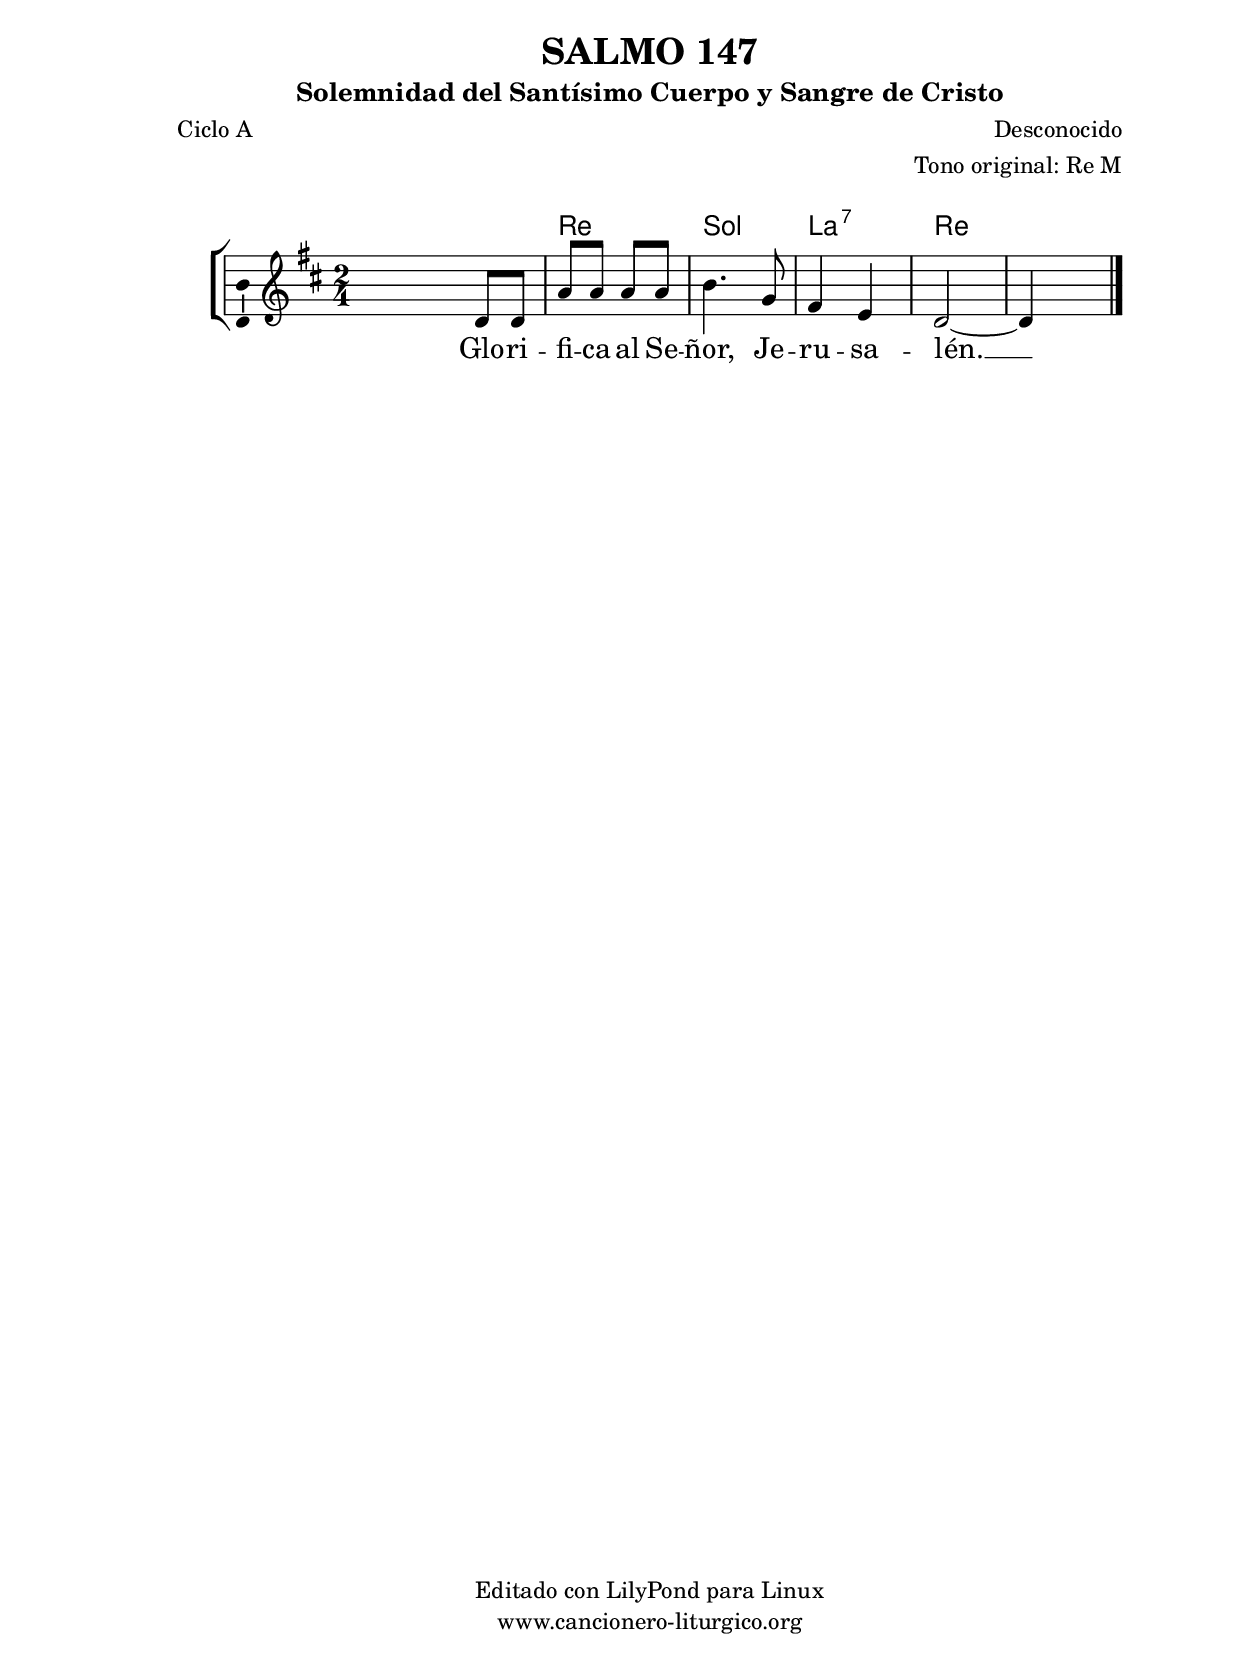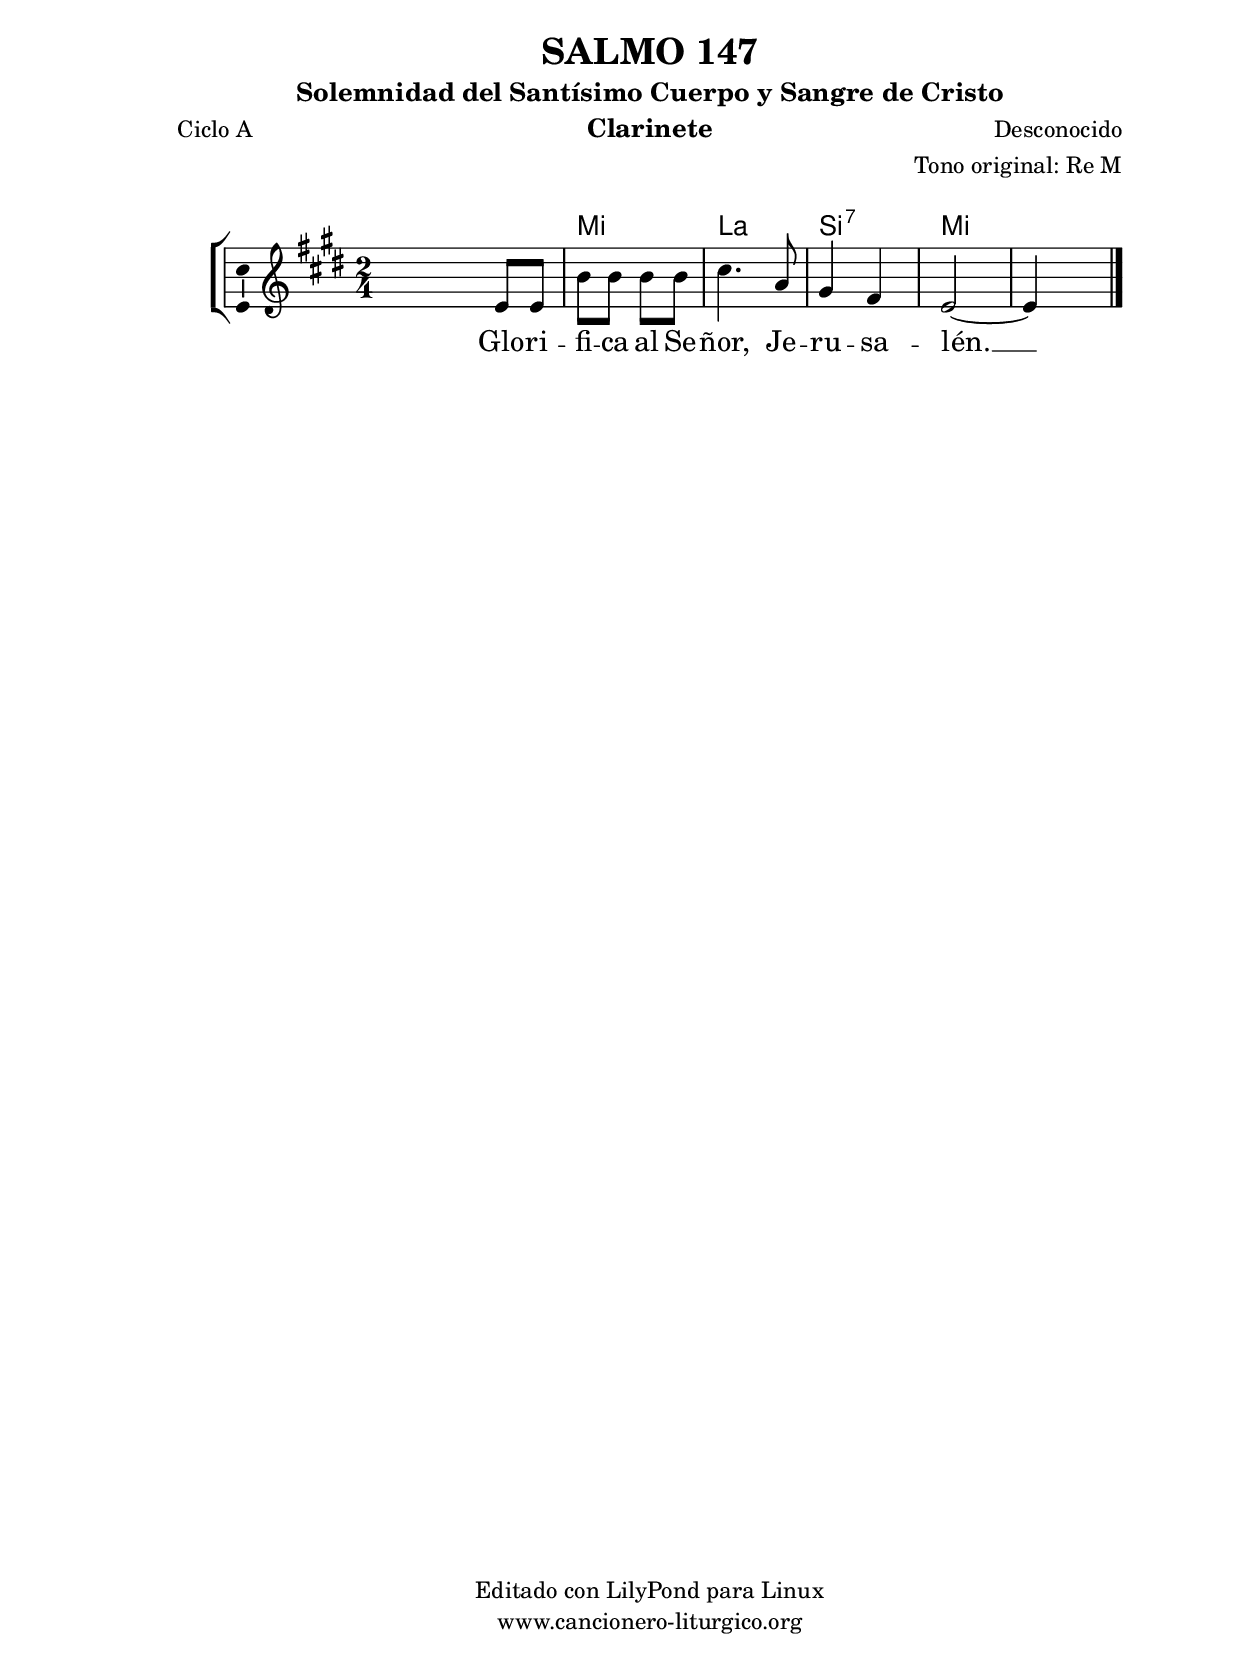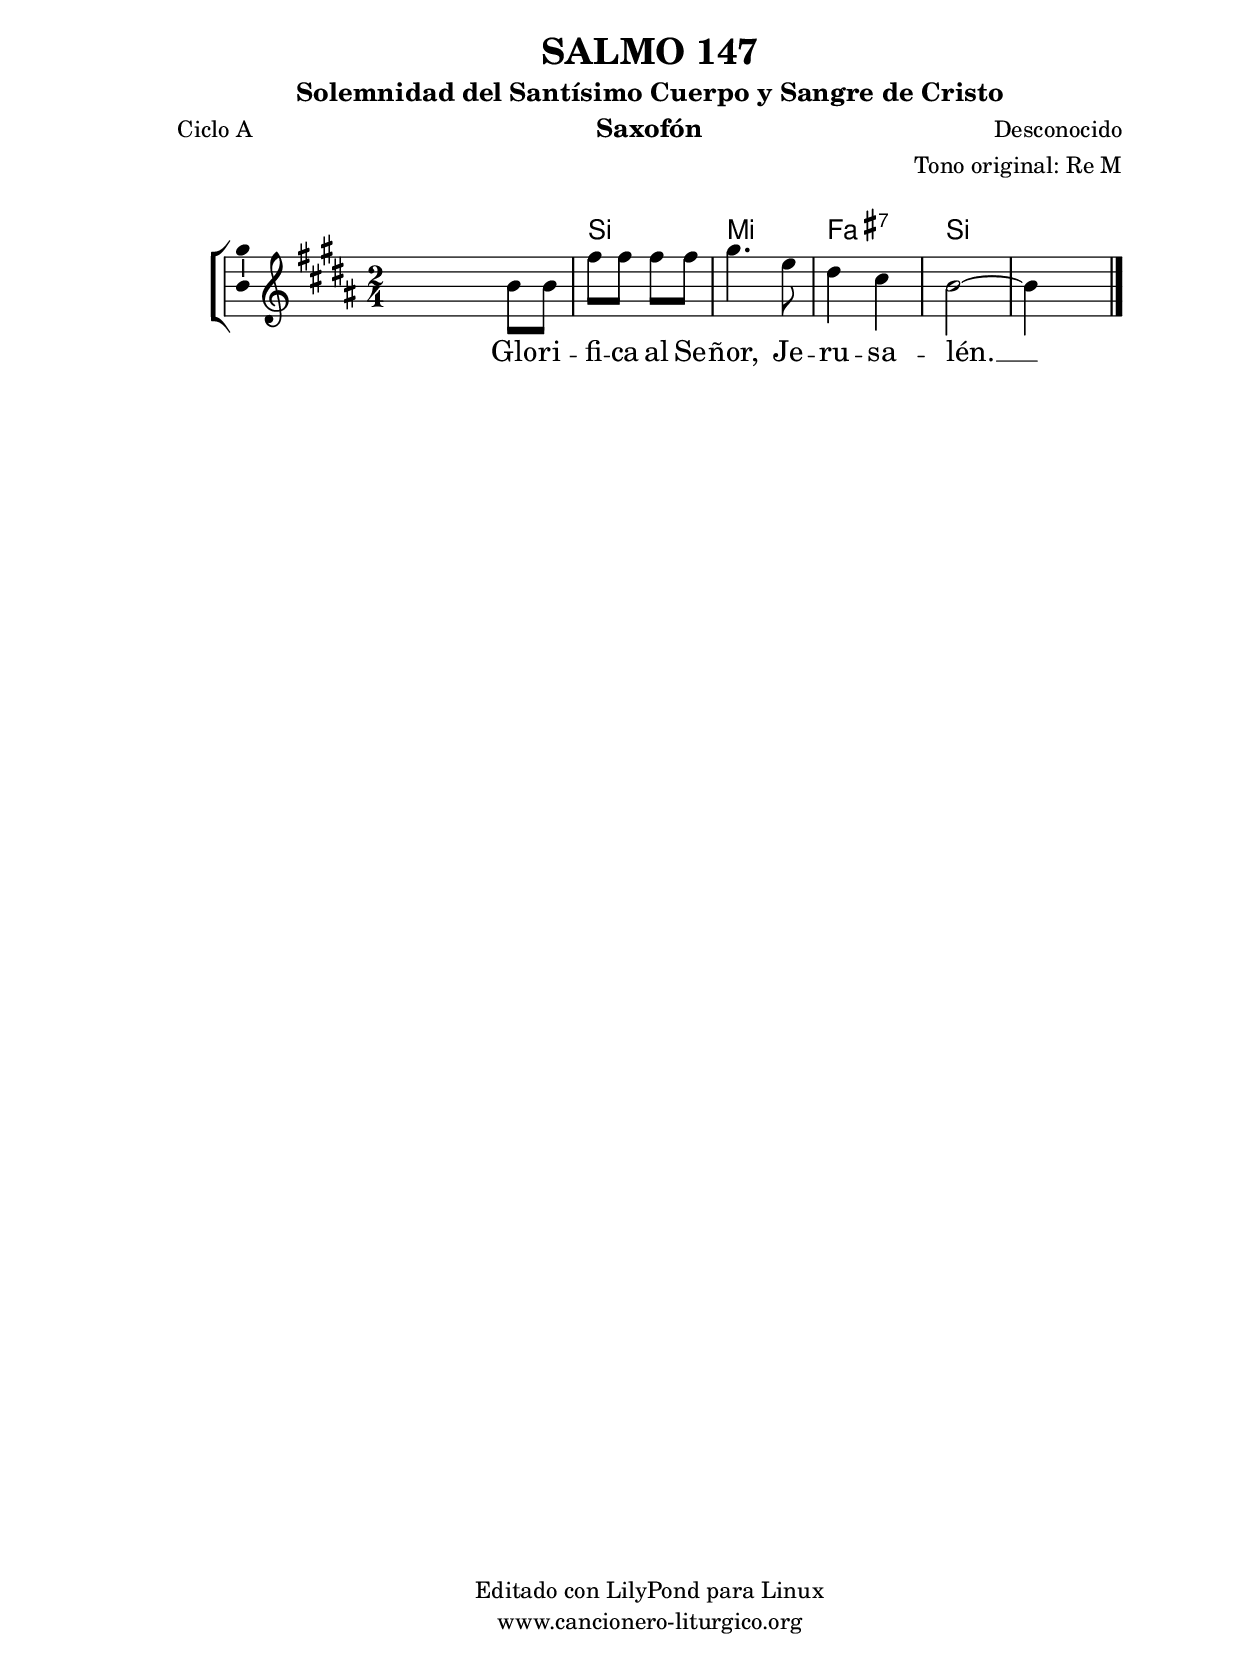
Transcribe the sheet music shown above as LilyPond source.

%
%para convertir .midi en .wav:
%timidity filename.midi -Ow -o finename.wav
%
%
%Para convertir de .wav a .mp3:
%lame -h -m j filename.wav
%
%
%para escuchar el midi:
%timidity nombrefichero.midi
%


%versión de lilypond para la que se ha escrito esta partitura:
\version "2.16.0"

	%Tamaño papel
	#(set-default-paper-size "a4")
	%Tamaño partitura
	#(set-global-staff-size 20)
	%No responde al pulsar sobre una nota
	#(ly:set-option 'point-and-click #f)

%parámetros del encabezamiento:
\header {
	title = "SALMO 147"
	subtitle = "Solemnidad del Santísimo Cuerpo y Sangre de Cristo"
	composer = "Desconocido"
	poet = "Ciclo A"
	meter = ""
	arranger = "Tono original: Re M"
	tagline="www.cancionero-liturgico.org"
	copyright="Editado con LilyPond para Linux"
	tiempo = "Ordinario"
	usos = "Salmo"
	letra = ""
	}

%parámetros asociados al papel:
\paper  {
	oddHeaderMarkup = \markup {\fill-line { \on-the-fly #not-first-page \fromproperty #'header:title \on-the-fly #not-first-page \fromproperty #'header:composer }}
	evenHeaderMarkup = \markup {\fill-line { \fromproperty #'header:composer \fromproperty #'header:title }}
	#(set-paper-size "a4")
	print-page-number = ##f
	first-page-number = 1
	print-first-page-number = ##f
%	head-separation = 3.0 \cm
	top-margin = 2.0 \cm
	bottom-margin = 0.5\cm
%%%	bottom-margin = -1.0\cm
	left-margin = 3.0 \cm
	line-width = 16.0 \cm 
	indent = 8\mm
	interscoreline = 2.\mm
	between-system-space = 15\mm
%	para que las partituras no llenen la hoja:
	ragged-bottom = ##t
%	idem para la última hoja:
	ragged-last-bottom = ##f
%	para que las partituras llenen el ancho del papel:
	ragged-last = ##f
	after-title-space = 2.5 \cm
%page-count=1
%system-count=1

	%Flexible Vertical Spacing
%	markup-markup-spacing =
%	#'((basic-distance . 15) (minimum-distance . 15) (padding . 3))
	markup-system-spacing =
	#'((basic-distance . 15) (minimum-distance . 15) (padding . 3))
	system-system-spacing =
	#'((basic-distance . 15) (minimum-distance . 15) (padding . 3))
	score-system-spacing =
	#'((basic-distance . 15) (minimum-distance . 15) (padding . 5))
%	top-system-spacing = % header
%	#'((basic-distance . 8) (minimum-distance . 0) (padding . 3))
%	top-markup-spacing =
%	#'((basic-distance . 20) (minimum-distance . 20) (padding . 3))
	last-bottom-spacing = % footer
	#'((basic-distance . 5) (minimum-distance . 5) (padding . 3))
%	score-markup-spacing =
%	#'((basic-distance . 16) (minimum-distance . 13) (padding . 3))

	}


%parámetros que afectan a toda la partitura:
global =  {
	%clave de sol (G):
	\clef G
	%armadura:
%	\transpose e ees
	\key d \major
	\tempo 4=90
	\set Score.tempoHideNote = ##t
	}


acordes = {
	\italianChords
	\chordmode {
%	\transpose e ees
{

s2
d2 g a:7 d s4

	}
	}
}


melodia = 
%	\transpose e ees
{
	\relative c'{

\time 2/4
s4 d8 d
a'8 a a a
b4. g8
fis4 e
d2~
d4 s4

	\bar "|."
	}
	}


texto = \lyricmode {
Glo -- ri -- fi -- ca al Se -- ñor, Je -- ru -- sa -- lén. __
	}


acordesStaff = \context ChordNames = acordesStaff <<
	\set chordChanges = ##t
	\acordes
	>>


vozStaff = \context Voice = vozStaff
\with {\consists "Ambitus_engraver"}
<<
%	\set Staff.instrumentName = ""
%	\set Staff.shortInstrumentName = ""
%	\set Staff.midiInstrument = #"clarinet"
%	\set Staff.midiInstrument = #"cello"
%	\set Staff.midiInstrument = #"flute"
	\set Staff.midiInstrument = #"electric guitar (jazz)"
%	\set Staff.midiInstrument = #"english horn"
%	\set Staff.midiInstrument = #"violin"
%	\set Staff.midiInstrument = #"glockenspiel"
	\set Staff.midiMinimumVolume = #0.7
	\set Staff.midiMaximumVolume = #0.9
	\global
	\melodia
	>>


textoStaff = \context Lyrics = textoStaff <<
	\lyricsto vozStaff \texto
	>>

\book {
	\score {
		\context ChoirStaff {
			\override StaffGroup.SystemStartBracket #'collapse-height = #1
			\override Score.SystemStartBar #'collapse-height = #1
			<<
			\acordesStaff
			\vozStaff
			\textoStaff
			>>
			}
		\layout {
	    		\context {
				\Lyrics
				\override LyricText #'font-size = #2
				}
	   		 \context {
				\Score
				%fontSize = #3
				\override StaffSymbol #'staff-space = #(magstep +3)
				%\override Beam #'thickness = #0.55
				%\override SpacingSpanner #'spacing-increment = #1.0
				%\override Slur #'height-limit = #1.5
				}
			}
		}
	\score {
		\unfoldRepeats
		\context ChoirStaff {
			<<
			\acordesStaff
			\vozStaff
			>>
			}
		\midi {
	  		\context {
	  			\Score
				tempoWholesPerMinute = #(ly:make-moment 70 4)
				}
			}
		}
	}

%Partitura para clarinete
#(define output-suffix "C")
\book {
	\header{
		instrument = "Clarinete"
		}
	\score {
		\context ChoirStaff {
			\override StaffGroup.SystemStartBracket #'collapse-height = #1
			\override Score.SystemStartBar #'collapse-height = #1
\transpose c d
			<<
			\acordesStaff
			\vozStaff
			\textoStaff
			>>
			}
		\layout {
	    		\context {
				\Lyrics
				\override LyricText #'font-size = #2
				}
	   		 \context {
				\Score
				%fontSize = #3
				\override StaffSymbol #'staff-space = #(magstep +3)
				%\override Beam #'thickness = #0.55
				%\override SpacingSpanner #'spacing-increment = #1.0
				%\override Slur #'height-limit = #1.5
				}
			}
		}
	}

%Partitura para saxofón
#(define output-suffix "S")
\book {
	\header{
		instrument = "Saxofón"
		}
	\score {
		\context ChoirStaff {
			\override StaffGroup.SystemStartBracket #'collapse-height = #1
			\override Score.SystemStartBar #'collapse-height = #1
\transpose c a
			<<
			\acordesStaff
			\vozStaff
			\textoStaff
			>>
			}
		\layout {
	    		\context {
				\Lyrics
				\override LyricText #'font-size = #2
				}
	   		 \context {
				\Score
				%fontSize = #3
				\override StaffSymbol #'staff-space = #(magstep +3)
				%\override Beam #'thickness = #0.55
				%\override SpacingSpanner #'spacing-increment = #1.0
				%\override Slur #'height-limit = #1.5
				}
			}
		}
	}

